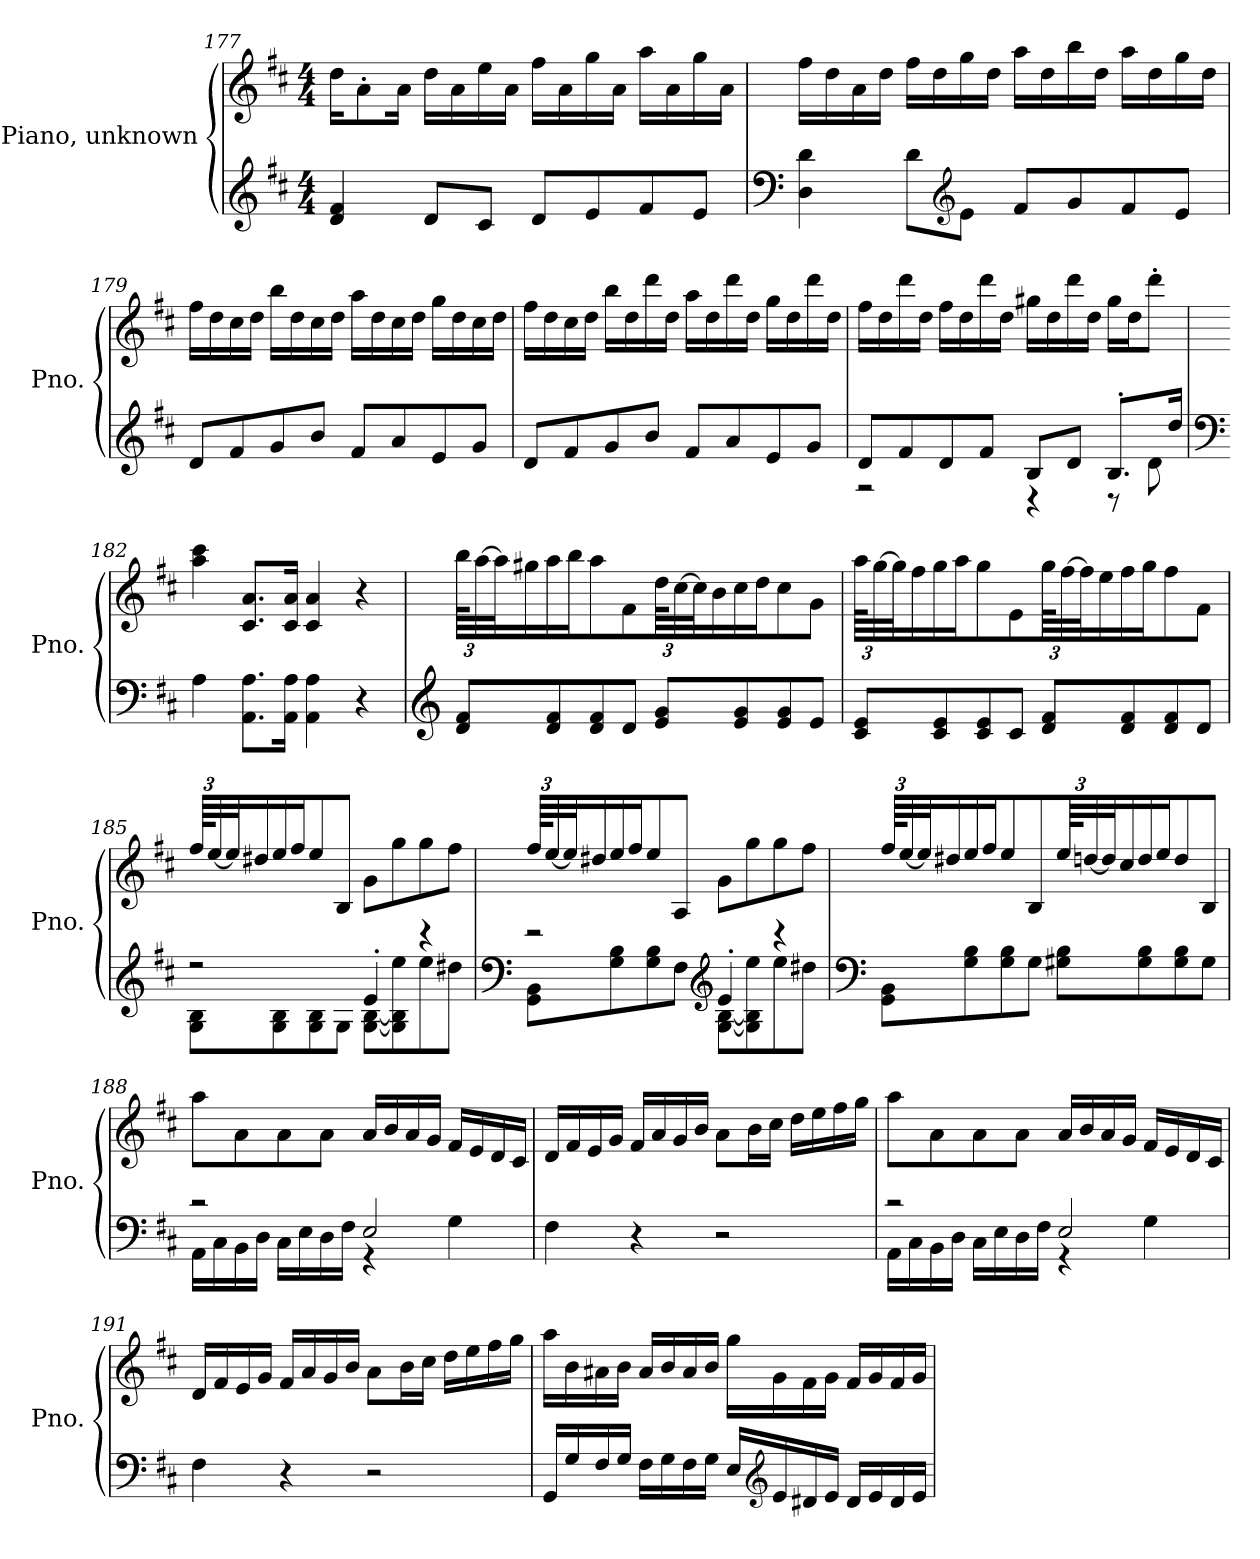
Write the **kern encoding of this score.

**kern	**kern
*part1	*part1
*staff2	*staff1
*I"Piano, unknown	*
*I'Pno.	*
*clefG2	*clefG2
*k[f#c#]	*k[f#c#]
*M4/4	*M4/4
=177	=177
4d/ 4f#/	16dd\KL
.	8a'\
.	16a\Jk
8d/L	16dd\LL
.	16a\
8c#/J	16ee\
.	16a\JJ
8d/L	16ff#\LL
.	16a\
8e/	16gg\
.	16a\JJ
8f#/	16aa\LL
.	16a\
8e/J	16gg\
.	16a\JJ
!!LO:LB:g=z
=178	=178
*clefF4	*
4D\ 4d\	16ff#\LL
.	16dd\
.	16a\
.	16dd\JJ
8d\L	16ff#\LL
.	16dd\
*clefG2	*
8e\J	16gg\
.	16dd\JJ
8f#/L	16aa\LL
.	16dd\
8g/	16bb\
.	16dd\JJ
8f#/	16aa\LL
.	16dd\
8e/J	16gg\
.	16dd\JJ
=179	=179
8d/L	16ff#\LL
.	16dd\
8f#/	16cc#\
.	16dd\JJ
8g/	16bb\LL
.	16dd\
8b/J	16cc#\
.	16dd\JJ
8f#/L	16aa\LL
.	16dd\
8a/	16cc#\
.	16dd\JJ
8e/	16gg\LL
.	16dd\
8g/J	16cc#\
.	16dd\JJ
!!LO:LB:g=z
=180	=180
8d/L	16ff#\LL
.	16dd\
8f#/	16cc#\
.	16dd\JJ
8g/	16bb\LL
.	16dd\
8b/J	16ddd\
.	16dd\JJ
8f#/L	16aa\LL
.	16dd\
8a/	16ddd\
.	16dd\JJ
8e/	16gg\LL
.	16dd\
8g/J	16ddd\
.	16dd\JJ
=181	=181
*^	*
8d/L	2r	16ff#\LL
.	.	16dd\
8f#/	.	16ddd\
.	.	16dd\JJ
8d/	.	16ff#\LL
.	.	16dd\
8f#/J	.	16ddd\
.	.	16dd\JJ
8B/L	4r	16gg#X\LL
.	.	16dd\
8d/J	.	16ddd\
.	.	16dd\JJ
8.B'/L	8r	16gg#\LL
.	.	16dd\J
.	8d\	8ddd'\J
16dd/Jk	.	.
*v	*v	*
=182	=182
*clefF4	*
4A\	4aa\ 4ccc#\
8.AA\ 8.A\L	8.c#/ 8.a/L
16AA\ 16A\Jk	16c#/ 16a/Jk
4AA\ 4A\	4c#/ 4a/
4r	4r
!!LO:LB:g=z
=183	=183
*clefG2	*
*	*Xbrackettup
8d/ 8f#/L	96bb\KLLL
.	[48aa\
.	32aa\J]
.	16gg#X\
8d/ 8f#/	16aa\
.	16bb\J
8d/ 8f#/	8aa\
8d/J	8f#\
8e/ 8g/L	96dd\KLL
.	[48cc#\
.	32cc#\J]
.	16b\
8e/ 8g/	16cc#\
.	16dd\J
8e/ 8g/	8cc#\
8e/J	8g\J
=184	=184
8c#/ 8e/L	96aa\KLLL
.	[48gg\
.	32gg\J]
.	16ff#\
8c#/ 8e/	16gg\
.	16aa\J
8c#/ 8e/	8gg\
8c#/J	8e\
8d/ 8f#/L	96gg\KLL
.	[48ff#\
.	32ff#\J]
.	16ee\
8d/ 8f#/	16ff#\
.	16gg\J
8d/ 8f#/	8ff#\
8d/J	8f#\J
!!LO:LB:g=z
=185	=185
*^	*
2r	8G\ 8B\L	96ff#/KLLL
.	.	[48ee/
.	.	32ee/J]
.	.	16dd#X/
.	8G\ 8B\	16ee/
.	.	16ff#/J
.	8G\ 8B\	8ee/
.	8G\J	8B/J
4e'/	[8G\ [8B\L	8g\L
.	8G\] 8B\] 8ee\	8gg\
4r	8ee\	8gg\
.	8dd#X\J	8ff#\J
=186	=186	=186
*clefF4	*	*
2r	8GG\ 8BB\L	96ff#/KLLL
.	.	[48ee/
.	.	32ee/J]
.	.	16dd#X/
.	8G\ 8B\	16ee/
.	.	16ff#/J
.	8G\ 8B\	8ee/
.	8F#\J	8A/J
*clefG2	*	*
4e'/	[8G\ [8B\L	8g\L
.	8G\] 8B\] 8ee\	8gg\
4r	8ee\	8gg\
.	8dd#X\J	8ff#\J
*v	*v	*
!!LO:PB:g=z
=187	=187
*clefF4	*
8GG\ 8BB\L	96ff#/KLLL
.	[48ee/
.	32ee/J]
.	16dd#X/
8G\ 8B\	16ee/
.	16ff#/J
8G\ 8B\	8ee/
8G\J	8B/
8G#X\ 8B\L	96ee/KLL
.	[48ddn/
.	32dd/J]
.	16cc#/
8G#\ 8B\	16dd/
.	16ee/J
8G#\ 8B\	8dd/
8G#\J	8B/J
=188	=188
*^	*
2r	16AA\LL	8aa\L
.	16C#\	.
.	16BB\	8a\
.	16D\JJ	.
.	16C#\LL	8a\
.	16E\	.
.	16D\	8a\J
.	16F#\JJ	.
2E/	4r	16a/LL
.	.	16b/
.	.	16a/
.	.	16g/JJ
.	4G\	16f#/LL
.	.	16e/
.	.	16d/
.	.	16c#/JJ
*v	*v	*
!!LO:LB:g=z
=189	=189
4F#\	16d/LL
.	16f#/
.	16e/
.	16g/JJ
4r	16f#/LL
.	16a/
.	16g/
.	16b/JJ
2r	8a\L
.	16b\L
.	16cc#\JJ
.	16dd\LL
.	16ee\
.	16ff#\
.	16gg\JJ
=190	=190
*^	*
2r	16AA\LL	8aa\L
.	16C#\	.
.	16BB\	8a\
.	16D\JJ	.
.	16C#\LL	8a\
.	16E\	.
.	16D\	8a\J
.	16F#\JJ	.
2E/	4r	16a/LL
.	.	16b/
.	.	16a/
.	.	16g/JJ
.	4G\	16f#/LL
.	.	16e/
.	.	16d/
.	.	16c#/JJ
*v	*v	*
=191	=191
4F#\	16d/LL
.	16f#/
.	16e/
.	16g/JJ
4r	16f#/LL
.	16a/
.	16g/
.	16b/JJ
2r	8a\L
.	16b\L
.	16cc#\JJ
.	16dd\LL
.	16ee\
.	16ff#\
.	16gg\JJ
!!LO:LB:g=z
=192	=192
16GG/LL	16aa\LL
16G/	16b\
16F#/	16a#X\
16G/JJ	16b\JJ
16F#\LL	16a#/LL
16G\	16b/
16F#\	16a#/
16G\JJ	16b/JJ
16E/LL	16gg\LL
*clefG2	*
16e/	16g\
16d#X/	16f#\
16e/JJ	16g\JJ
16d#/LL	16f#/LL
16e/	16g/
16d#/	16f#/
16e/JJ	16g/JJ
=	=
*-	*-
